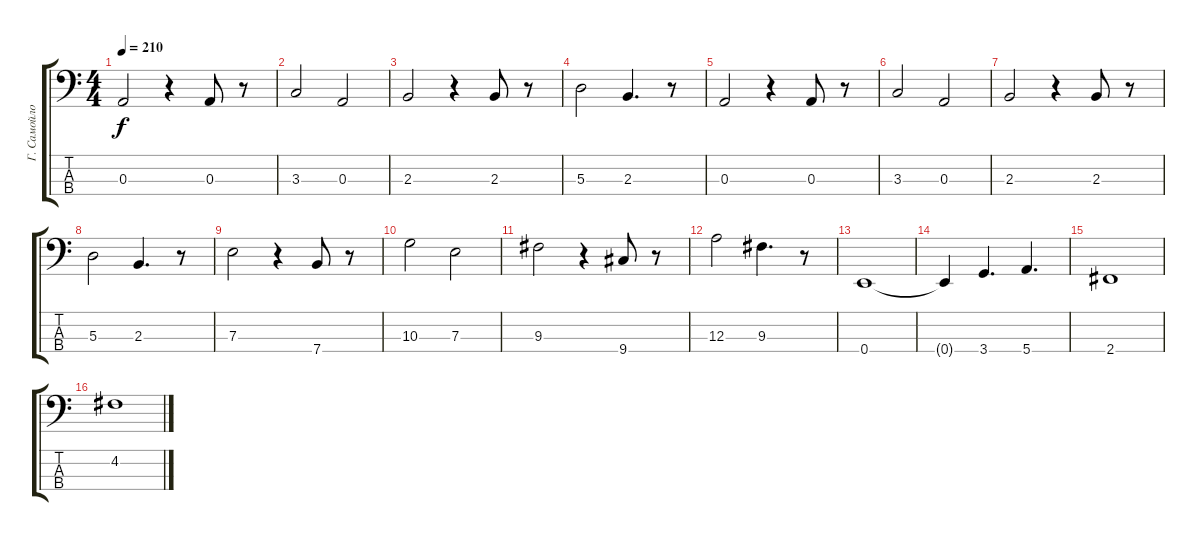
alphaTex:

\track ("Г. Самойлов" "Г. Самойло") {instrument electricbassfinger}
\staff {score tabs}
\tuning (G2 D2 A1 E1) {hide}
\ts (4 4)
\tempo 210
\clef f4
\ks c
0.3.2{dy f} r.4 0.3.8 r.8 |
3.3.2 0.3.2 |
2.3.2 r.4 2.3.8 r.8 |
5.3.2 2.3.4{d} r.8 |
0.3.2 r.4 0.3.8 r.8 |
3.3.2 0.3.2 |
2.3.2 r.4 2.3.8 r.8 |
5.3.2 2.3.4{d} r.8 |
7.3.2 r.4 7.4.8 r.8 |
10.3.2 7.3.2 |
9.3.2 r.4 9.4.8 r.8 |
12.3.2 9.3.4{d} r.8 |
0.4.1 |
0.4{t}.4 3.4.4{d} 5.4.4{d} |
2.4.1 |
4.2.1
